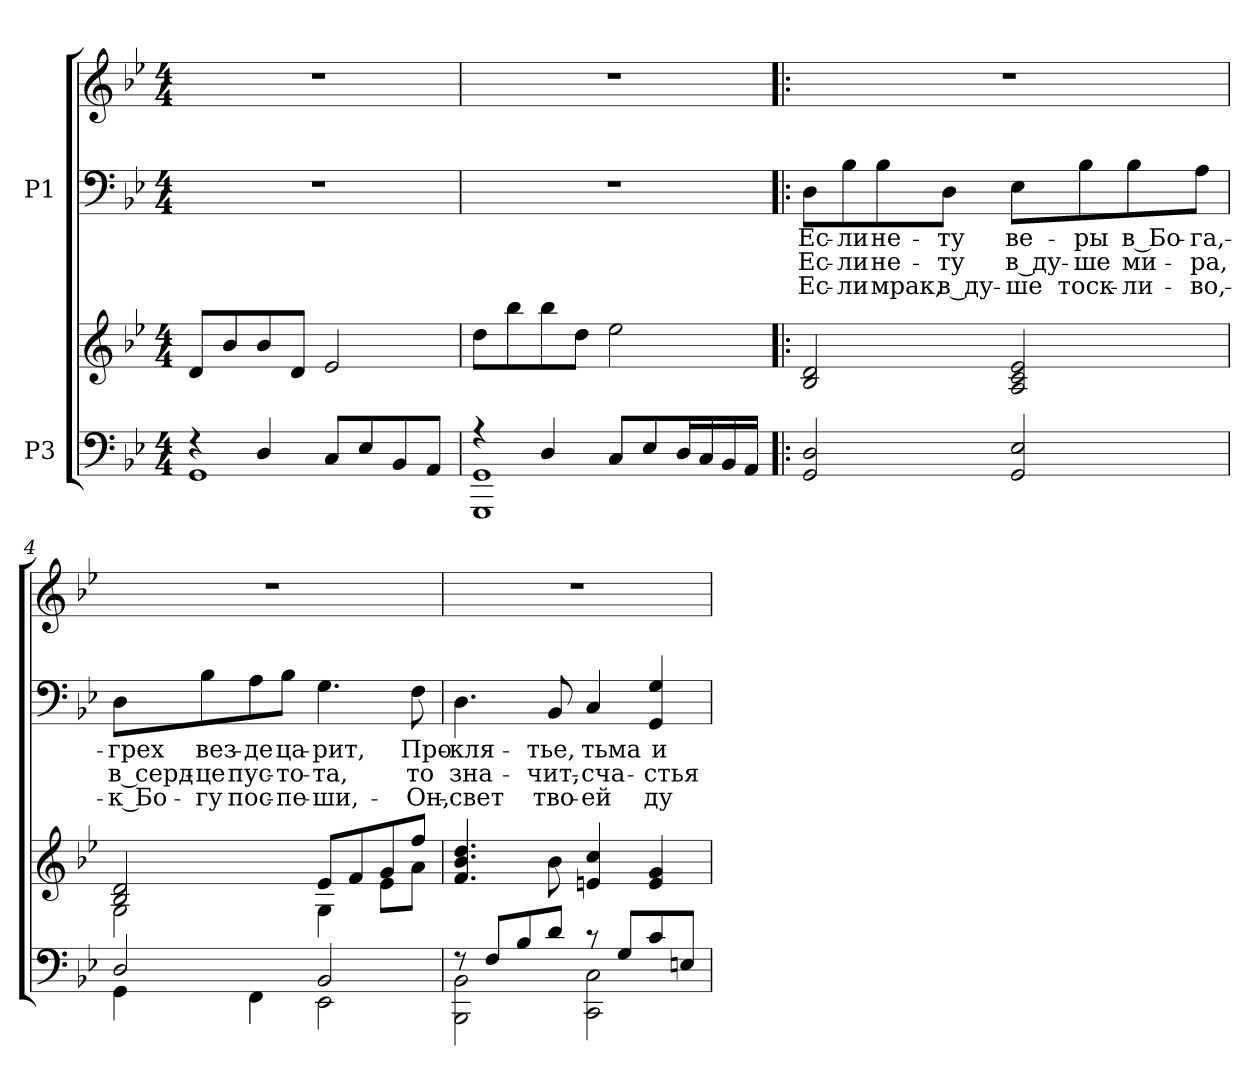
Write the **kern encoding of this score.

**kern	**kern	**kern	**text	**text	**text	**kern
*part2	*part2	*part1	*part1	*part1	*part1	*part1
*staff4	*staff3	*staff2	*staff2	*staff2	*staff2	*staff1
*I"P3	*	*I"P1	*	*	*	*
!!LO:PB:g=z
*clefF4	*clefG2	*clefF4	*	*	*	*clefG2
*k[b-e-]	*k[b-e-]	*k[b-e-]	*	*	*	*k[b-e-]
*g:	*g:	*g:	*	*	*	*g:
*M4/4	*M4/4	*M4/4	*	*	*	*M4/4
*MM85	*MM85	*MM85	*	*	*	*MM85
=1	=1	=1	=1	=1	=1	=1
*^	*	*	*	*	*	*
4r	1GGi	8di/L	1r	.	.	.	1r
.	.	8b-i/	.	.	.	.	.
4Di/	.	8b-i/	.	.	.	.	.
.	.	8di/J	.	.	.	.	.
8Ci/L	.	2e-i/	.	.	.	.	.
8E-i/	.	.	.	.	.	.	.
8BB-i/	.	.	.	.	.	.	.
8AAi/J	.	.	.	.	.	.	.
=2	=2	=2	=2	=2	=2	=2	=2
4r	1GGGi 1GGi	8ddi\L	1r	.	.	.	1r
.	.	8bb-i\	.	.	.	.	.
4Di/	.	8bb-i\	.	.	.	.	.
.	.	8ddi\J	.	.	.	.	.
8Ci/L	.	2ee-i\	.	.	.	.	.
8E-i/	.	.	.	.	.	.	.
16Di/L	.	.	.	.	.	.	.
16Ci/	.	.	.	.	.	.	.
16BB-i/	.	.	.	.	.	.	.
16AAi/JJ	.	.	.	.	.	.	.
*v	*v	*	*	*	*	*	*
=3!|:	=3!|:	=3!|:	=3!|:	=3!|:	=3!|:	=3!|:
!	!	!	!LO:LY:a:color=#000000	!LO:LY:a:color=#000000	!LO:LY:a:color=#000000	!
2GGi/ 2Di	2B-i/ 2di	8Di\L	Ес-	Ес-	Ес-	1r
!	!	!	!LO:LY:a:color=#000000	!LO:LY:a:color=#000000	!LO:LY:a:color=#000000	!
.	.	8B-i\	-ли	-ли	-ли	.
!	!	!	!LO:LY:a:color=#000000	!LO:LY:a:color=#000000	!LO:LY:a:color=#000000	!
.	.	8B-i\	не-	не-	мрак,	.
!	!	!	!LO:LY:a:color=#000000	!LO:LY:a:color=#000000	!LO:LY:a:color=#000000	!
.	.	8Di\J	-ту	-ту	в ду-	.
!	!	!	!LO:LY:a:color=#000000	!LO:LY:a:color=#000000	!LO:LY:a:color=#000000	!
2GGi/ 2E-i	2Ai/ 2ci 2e-i	8E-i\L	ве-	в ду-	-ше	.
!	!	!	!LO:LY:a:color=#000000	!LO:LY:a:color=#000000	!LO:LY:a:color=#000000	!
.	.	8B-i\	-ры	-ше	тоск-	.
!	!	!	!LO:LY:a:color=#000000	!LO:LY:a:color=#000000	!LO:LY:a:color=#000000	!
.	.	8B-i\	в Бо-	ми-	-ли-	.
!	!	!	!LO:LY:a:color=#000000	!LO:LY:a:color=#000000	!LO:LY:a:color=#000000	!
.	.	8Ai\J	-га,-	-ра,	-во,-	.
!!LO:LB:g=z
=4	=4	=4	=4	=4	=4	=4
*^	*^	*	*	*	*	*
!	!	!	!	!	!LO:LY:a:color=#000000	!LO:LY:a:color=#000000	!LO:LY:a:color=#000000	!
2Di/	4GGi\	2B-i/ 2di	2Gi\	8Di\L	-грех	в серд-	-к Бо-	1r
!	!	!	!	!	!LO:LY:a:color=#000000	!LO:LY:a:color=#000000	!LO:LY:a:color=#000000	!
.	.	.	.	8B-i\	вез-	-це	-гу	.
!	!	!	!	!	!LO:LY:a:color=#000000	!LO:LY:a:color=#000000	!LO:LY:a:color=#000000	!
.	4FFi\	.	.	8Ai\	-де	пус-	пос-	.
!	!	!	!	!	!LO:LY:a:color=#000000	!LO:LY:a:color=#000000	!LO:LY:a:color=#000000	!
.	.	.	.	8B-i\J	ца-	-то-	-пе-	.
!	!	!	!	!	!LO:LY:a:color=#000000	!LO:LY:a:color=#000000	!LO:LY:a:color=#000000	!
2BB-i/	2EE-i\	8e-i/L	4Gi\	4.Gi\	-рит,	-та,	-ши,-	.
.	.	8fi/	.	.	.	.	.	.
.	.	8gi/	8e-i\L	.	.	.	.	.
!	!	!	!	!	!LO:LY:a:color=#000000	!LO:LY:a:color=#000000	!LO:LY:a:color=#000000	!
.	.	8ffi/J	8ai\J	8Fi\	Про-	то	-Он,-	.
*	*	*v	*v	*	*	*	*	*
=5	=5	=5	=5	=5	=5	=5	=5
*	*	*^	*	*	*	*	*
!	!	!	!	!	!LO:LY:a:color=#000000	!LO:LY:a:color=#000000	!LO:LY:a:color=#000000	!
*	*	*v	*v	*	*	*	*	*
8r	2BBB-i\ 2BB-i	4.fi/ 4.b-i 4.ddi	4.Di\	-кля-	зна-	-свет	1r
8Fi/L	.	.	.	.	.	.	.
8B-i/	.	.	.	.	.	.	.
!	!	!	!	!LO:LY:a:color=#000000	!LO:LY:a:color=#000000	!LO:LY:a:color=#000000	!
8di/J	.	8b-i\	8BB-i/	-тье,	-чит,-	тво-	.
!	!	!	!	!LO:LY:a:color=#000000	!LO:LY:a:color=#000000	!LO:LY:a:color=#000000	!
8r	2CCi\ 2Ci	4eni/ 4cci	4Ci/	тьма	-сча-	-ей	.
8Gi/L	.	.	.	.	.	.	.
!	!	!	!	!LO:LY:a:color=#000000	!LO:LY:a:color=#000000	!LO:LY:a:color=#000000	!
8ci/	.	4ei/ 4gi	4GGi/ 4Gi	и	-стья	ду-	.
8Eni/J	.	.	.	.	.	.	.
*v	*v	*	*	*	*	*	*
=	=	=	=	=	=	=
*-	*-	*-	*-	*-	*-	*-
